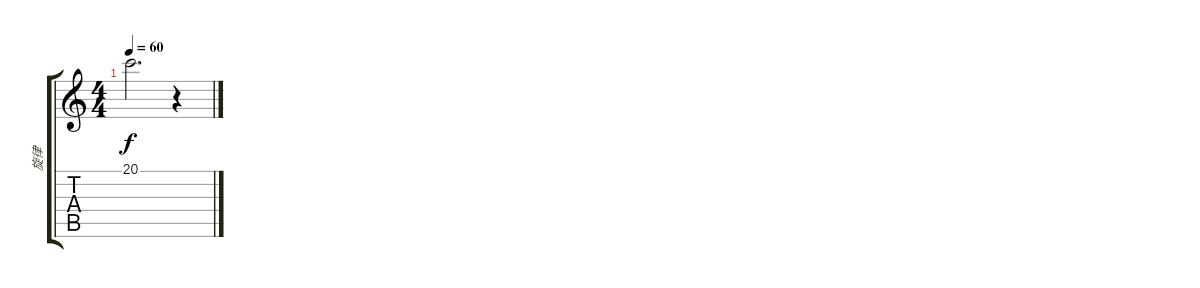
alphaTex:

\track ("旋律" "旋律") {instrument fx6goblins}
\staff {score tabs}
\tuning (E4 B3 G3 D3 A2 E2) {hide}
\ts (4 4)
\tempo 60
\clef g2
\ks c
20.1.2{d dy f} r.4
